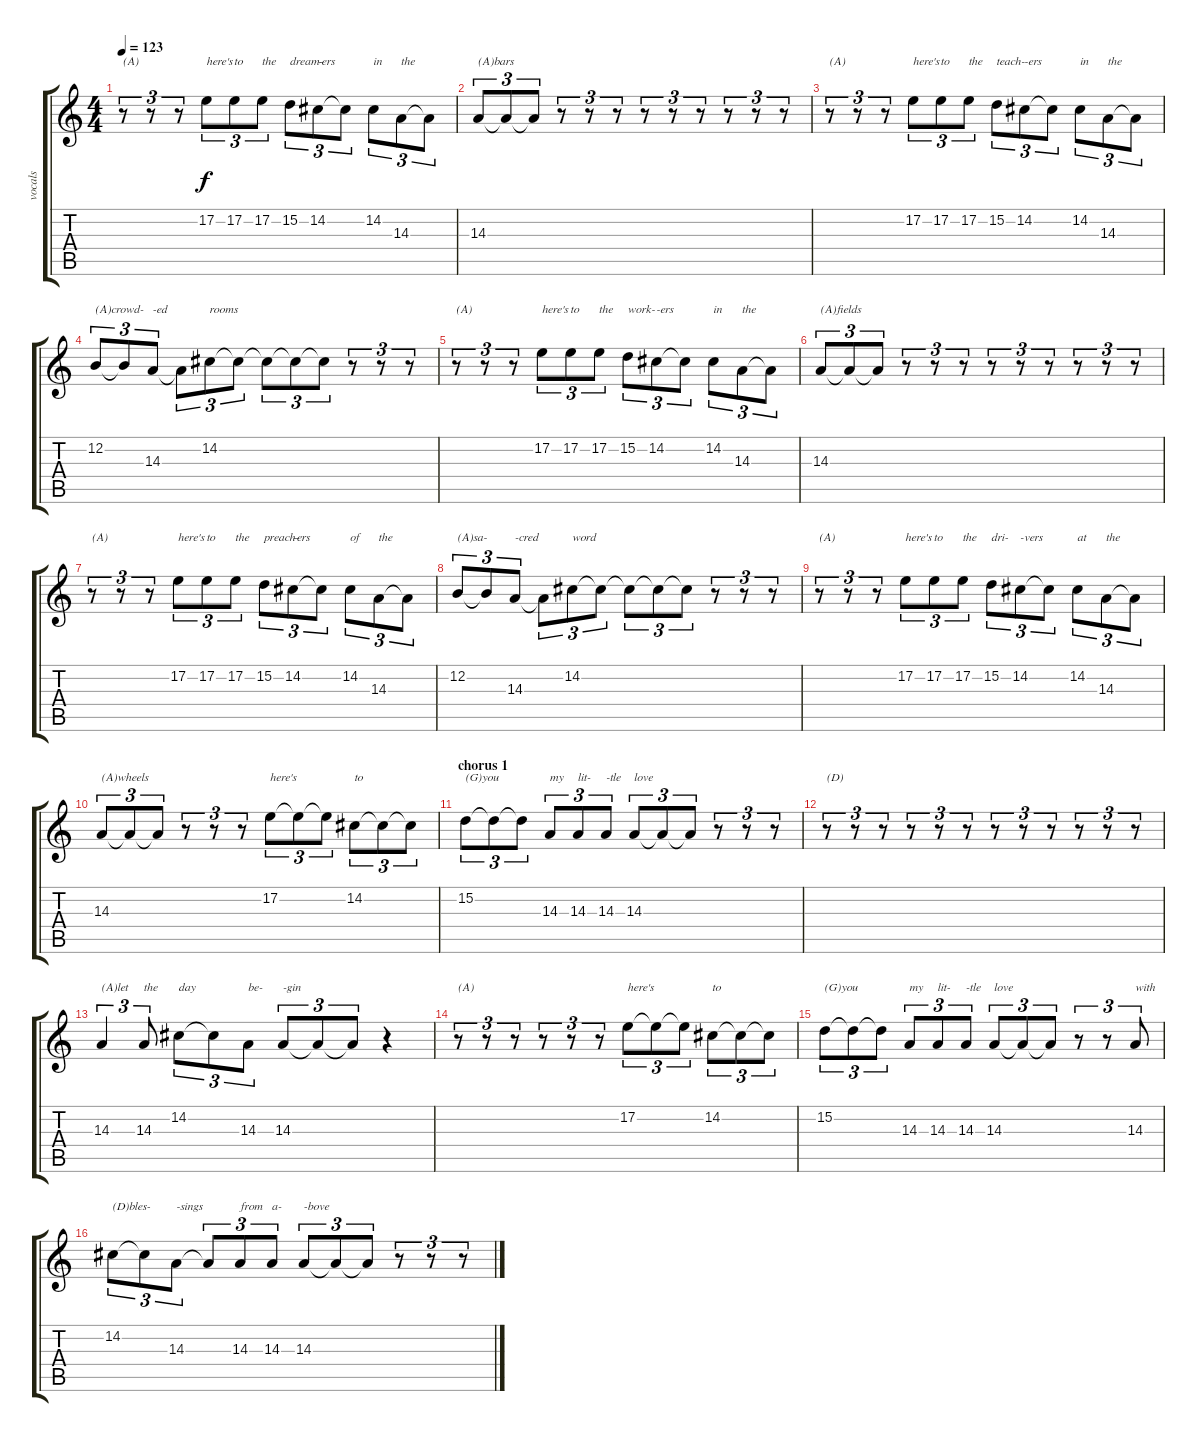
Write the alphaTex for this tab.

\track ("vocals" "vocals") {instrument steeldrums}
\staff {score tabs}
\tuning (E4 B3 G3 D3 A2 E2) {hide}
\ts (4 4)
\tempo 123
\clef g2
\ks c
r.8{tu (3 2) txt "(A)" dy f} r.8{tu (3 2) txt ""} r.8{tu (3 2) txt ""} 17.2.8{tu (3 2) txt "here's"} 17.2.8{tu (3 2) txt "to"} 17.2.8{tu (3 2) txt "the"} 15.2.8{tu (3 2) txt "dream-"} 14.2.8{tu (3 2) txt "-ers"} 14.2{t}.8{tu (3 2) txt ""} 14.2.8{tu (3 2) txt "in"} 14.3.8{tu (3 2) txt "the"} 14.3{t}.8{tu (3 2)} |
14.3.8{tu (3 2) txt "(A)bars "} 14.3{t}.8{tu (3 2) txt ""} 14.3{t}.8{tu (3 2) txt ""} r.8{tu (3 2) txt ""} r.8{tu (3 2) txt ""} r.8{tu (3 2) txt ""} r.8{tu (3 2) txt ""} r.8{tu (3 2) txt ""} r.8{tu (3 2) txt ""} r.8{tu (3 2) txt ""} r.8{tu (3 2) txt ""} r.8{tu (3 2)} |
r.8{tu (3 2) txt "(A)"} r.8{tu (3 2) txt ""} r.8{tu (3 2) txt ""} 17.2.8{tu (3 2) txt "here's"} 17.2.8{tu (3 2) txt "to"} 17.2.8{tu (3 2) txt "the"} 15.2.8{tu (3 2) txt "teach-"} 14.2.8{tu (3 2) txt "-ers"} 14.2{t}.8{tu (3 2) txt ""} 14.2.8{tu (3 2) txt "in"} 14.3.8{tu (3 2) txt "the"} 14.3{t}.8{tu (3 2)} |
12.2.8{tu (3 2) txt "(A)crowd-"} 12.2{t}.8{tu (3 2) txt ""} 14.3.8{tu (3 2) txt "-ed"} 14.3{t}.8{tu (3 2) txt ""} 14.2.8{tu (3 2) txt "rooms"} 14.2{t}.8{tu (3 2) txt ""} 14.2{t}.8{tu (3 2) txt ""} 14.2{t}.8{tu (3 2) txt ""} 14.2{t}.8{tu (3 2)} r.8{tu (3 2) txt ""} r.8{tu (3 2) txt ""} r.8{tu (3 2)} |
r.8{tu (3 2) txt "(A)"} r.8{tu (3 2) txt ""} r.8{tu (3 2) txt ""} 17.2.8{tu (3 2) txt "here's"} 17.2.8{tu (3 2) txt "to"} 17.2.8{tu (3 2) txt "the"} 15.2.8{tu (3 2) txt "work-"} 14.2.8{tu (3 2) txt "-ers"} 14.2{t}.8{tu (3 2) txt ""} 14.2.8{tu (3 2) txt "in"} 14.3.8{tu (3 2) txt "the"} 14.3{t}.8{tu (3 2)} |
14.3.8{tu (3 2) txt "(A)fields"} 14.3{t}.8{tu (3 2) txt ""} 14.3{t}.8{tu (3 2) txt ""} r.8{tu (3 2) txt ""} r.8{tu (3 2) txt ""} r.8{tu (3 2) txt ""} r.8{tu (3 2) txt ""} r.8{tu (3 2) txt ""} r.8{tu (3 2) txt ""} r.8{tu (3 2) txt ""} r.8{tu (3 2) txt ""} r.8{tu (3 2)} |
r.8{tu (3 2) txt "(A)"} r.8{tu (3 2) txt ""} r.8{tu (3 2) txt ""} 17.2.8{tu (3 2) txt "here's"} 17.2.8{tu (3 2) txt "to"} 17.2.8{tu (3 2) txt "the"} 15.2.8{tu (3 2) txt "preach-"} 14.2.8{tu (3 2) txt "-ers"} 14.2{t}.8{tu (3 2) txt ""} 14.2.8{tu (3 2) txt "of"} 14.3.8{tu (3 2) txt "the"} 14.3{t}.8{tu (3 2)} |
12.2.8{tu (3 2) txt "(A)sa-"} 12.2{t}.8{tu (3 2) txt ""} 14.3.8{tu (3 2) txt "-cred"} 14.3{t}.8{tu (3 2) txt ""} 14.2.8{tu (3 2) txt "word"} 14.2{t}.8{tu (3 2) txt ""} 14.2{t}.8{tu (3 2) txt ""} 14.2{t}.8{tu (3 2) txt ""} 14.2{t}.8{tu (3 2) txt ""} r.8{tu (3 2) txt ""} r.8{tu (3 2) txt ""} r.8{tu (3 2)} |
r.8{tu (3 2) txt "(A)"} r.8{tu (3 2) txt ""} r.8{tu (3 2) txt ""} 17.2.8{tu (3 2) txt "here's"} 17.2.8{tu (3 2) txt "to"} 17.2.8{tu (3 2) txt "the"} 15.2.8{tu (3 2) txt "dri-"} 14.2.8{tu (3 2) txt "-vers"} 14.2{t}.8{tu (3 2) txt ""} 14.2.8{tu (3 2) txt "at"} 14.3.8{tu (3 2) txt "the"} 14.3{t}.8{tu (3 2)} |
14.3.8{tu (3 2) txt "(A)wheels"} 14.3{t}.8{tu (3 2) txt ""} 14.3{t}.8{tu (3 2) txt ""} r.8{tu (3 2) txt ""} r.8{tu (3 2) txt ""} r.8{tu (3 2) txt ""} 17.2.8{tu (3 2) txt "here's "} 17.2{t}.8{tu (3 2) txt ""} 17.2{t}.8{tu (3 2) txt ""} 14.2.8{tu (3 2) txt "to"} 14.2{t}.8{tu (3 2) txt ""} 14.2{t}.8{tu (3 2)} |
\section ("" "chorus 1")
15.2.8{tu (3 2) txt "(G)you"} 15.2{t}.8{tu (3 2) txt ""} 15.2{t}.8{tu (3 2)} 14.3.8{tu (3 2) txt "my"} 14.3.8{tu (3 2) txt "lit-"} 14.3.8{tu (3 2) txt "-tle"} 14.3.8{tu (3 2) txt "love"} 14.3{t}.8{tu (3 2) txt ""} 14.3{t}.8{tu (3 2) txt ""} r.8{tu (3 2) txt ""} r.8{tu (3 2) txt ""} r.8{tu (3 2)} |
r.8{tu (3 2) txt "(D)"} r.8{tu (3 2) txt ""} r.8{tu (3 2) txt ""} r.8{tu (3 2) txt ""} r.8{tu (3 2) txt ""} r.8{tu (3 2) txt ""} r.8{tu (3 2) txt ""} r.8{tu (3 2) txt ""} r.8{tu (3 2) txt ""} r.8{tu (3 2) txt ""} r.8{tu (3 2) txt ""} r.8{tu (3 2) txt ""} |
14.3.4{tu (3 2) txt "(A)let  "} 14.3.8{tu (3 2) txt "the"} 14.2.8{tu (3 2) txt "day"} 14.2{t}.8{tu (3 2) txt ""} 14.3.8{tu (3 2) txt "be-"} 14.3.8{tu (3 2) txt "-gin"} 14.3{t}.8{tu (3 2) txt ""} 14.3{t}.8{tu (3 2) txt ""} r.4 |
r.8{tu (3 2) txt "(A)"} r.8{tu (3 2) txt ""} r.8{tu (3 2) txt ""} r.8{tu (3 2) txt ""} r.8{tu (3 2) txt ""} r.8{tu (3 2) txt ""} 17.2.8{tu (3 2) txt "here's "} 17.2{t}.8{tu (3 2) txt ""} 17.2{t}.8{tu (3 2) txt ""} 14.2.8{tu (3 2) txt "to "} 14.2{t}.8{tu (3 2) txt ""} 14.2{t}.8{tu (3 2)} |
15.2.8{tu (3 2) txt "(G)you"} 15.2{t}.8{tu (3 2) txt ""} 15.2{t}.8{tu (3 2)} 14.3.8{tu (3 2) txt "my"} 14.3.8{tu (3 2) txt "lit-"} 14.3.8{tu (3 2) txt "-tle"} 14.3.8{tu (3 2) txt "love"} 14.3{t}.8{tu (3 2) txt ""} 14.3{t}.8{tu (3 2) txt ""} r.8{tu (3 2) txt ""} r.8{tu (3 2) txt ""} 14.3.8{tu (3 2) txt "with"} |
14.2.8{tu (3 2) txt "(D)bles-"} 14.2{t}.8{tu (3 2) txt ""} 14.3.8{tu (3 2) txt "-sings"} 14.3{t}.8{tu (3 2) txt ""} 14.3.8{tu (3 2) txt "from"} 14.3.8{tu (3 2) txt "a-"} 14.3.8{tu (3 2) txt "-bove"} 14.3{t}.8{tu (3 2) txt ""} 14.3{t}.8{tu (3 2) txt ""} r.8{tu (3 2) txt ""} r.8{tu (3 2) txt ""} r.8{tu (3 2)}
